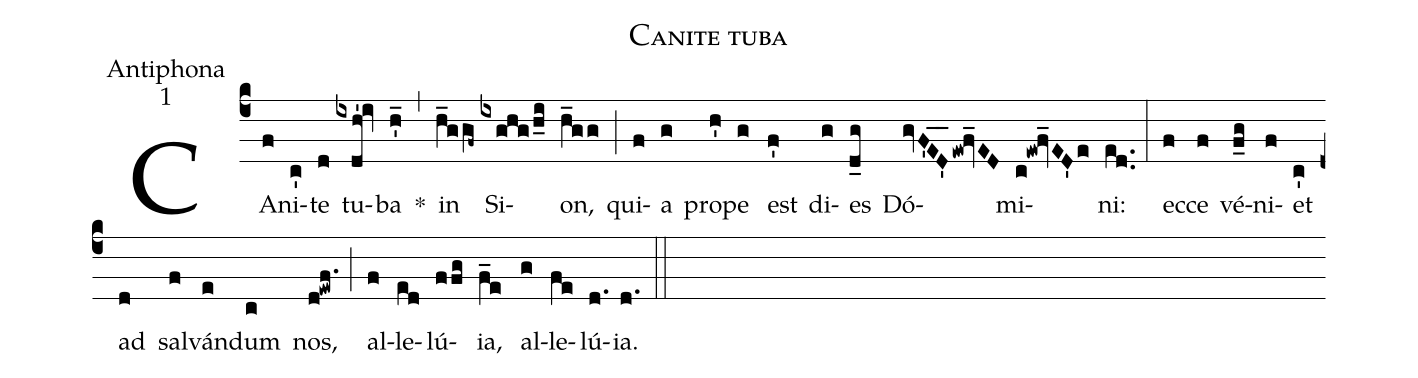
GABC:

name:Canite tuba;
office-part:Antiphona;
mode:1;
%%
(c4) CA(f)ni(c')te(d) tu(ixdh'!iv)ba(h'_) *(,) in(h_ggf~) Si(ixghg/h_i)on,(h_gg) (;) qui(f)a(g) pro(h')pe(g) est(f') di(g)es(d_g) Dó(gvF'ED'__/ew!fv_ED)mi(c!ew!fv_ED'e)ni:(ed..) (:) ec(f)ce(f) vé(f_g)ni(f)et(c') ad(d) sal(f)ván(e)dum(c) nos,(d!ewf.) (;) al(f)le(ed)lú(ffg)ia,(f_e) al(g)le(fe)lú(d.)ia.(d.) (::)
